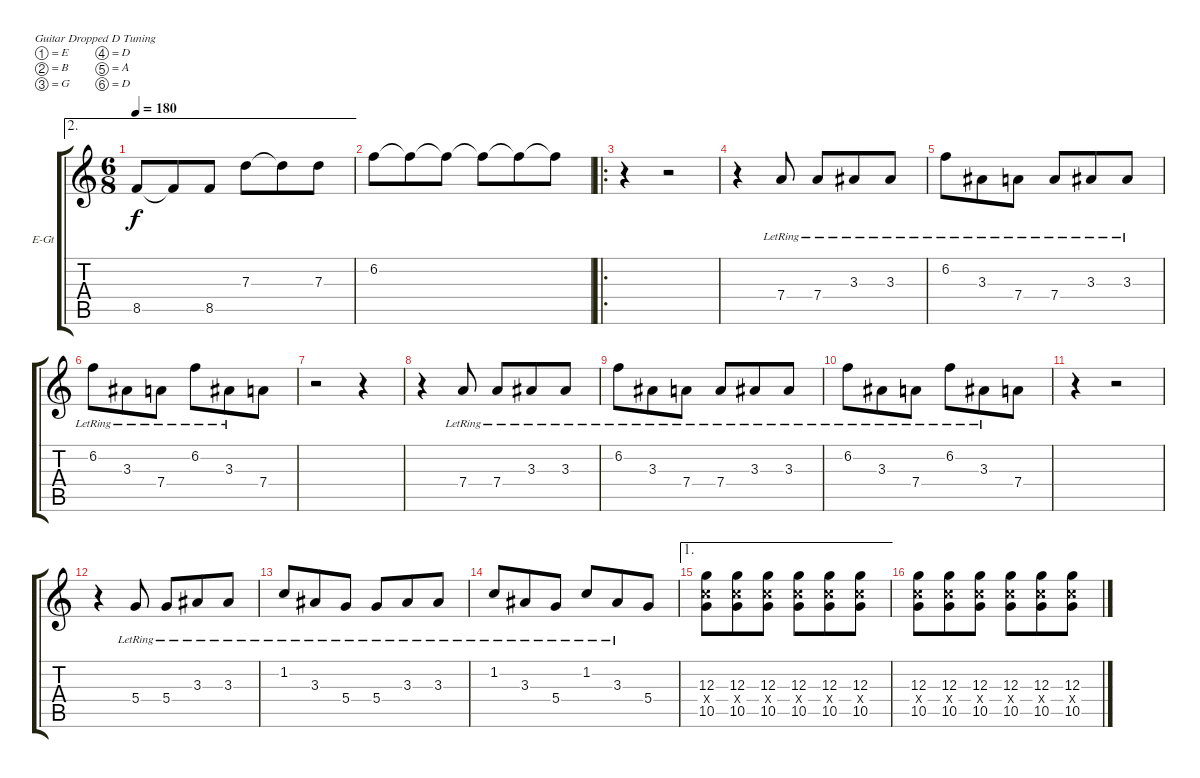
\defaultSystemsLayout 4
\bracketExtendMode groupsimilarinstruments
\firstSystemTrackNameOrientation horizontal
\otherSystemsTrackNameOrientation horizontal
\track ("Lead Guitar" "E-Gt") {instrument overdrivenguitar}
\staff {score tabs}
\tuning (E4 B3 G3 D3 A2 D2)
\ae 2
\ts (6 8)
\tempo 180
\clef g2
\ks c
8.5.8{dy f} 8.5{t}.8 8.5.8 7.3.8 7.3{t}.8 7.3.8 |
6.2.8 6.2{t}.8 6.2{t}.8 6.2{t}.8 6.2{t}.8 6.2{t}.8 |
\ro
r.4 r.2 |
r.4 7.4{lr}.8 7.4{lr}.8 3.3{lr}.8 3.3{lr}.8 |
6.2{lr}.8 3.3{lr}.8 7.4{lr}.8 7.4{lr}.8 3.3{lr}.8 3.3{lr}.8 |
6.2{lr}.8 3.3{lr}.8 7.4{lr}.8 6.2{lr}.8 3.3{lr}.8 7.4.8 |
r.2 r.4 |
r.4 7.4{lr}.8 7.4{lr}.8 3.3{lr}.8 3.3{lr}.8 |
6.2{lr}.8 3.3{lr}.8 7.4{lr}.8 7.4{lr}.8 3.3{lr}.8 3.3{lr}.8 |
6.2{lr}.8 3.3{lr}.8 7.4{lr}.8 6.2{lr}.8 3.3{lr}.8 7.4.8 |
r.4 r.2 |
r.4 5.4{lr}.8 5.4{lr}.8 3.3{lr}.8 3.3{lr}.8 |
1.2{lr}.8 3.3{lr}.8 5.4{lr}.8 5.4{lr}.8 3.3{lr}.8 3.3{lr}.8 |
1.2{lr}.8 3.3{lr}.8 5.4{lr}.8 1.2{lr}.8 3.3{lr}.8 5.4.8 |
\ae 1
(10.5 10.4{x} 12.3).8 (10.5 10.4{x} 12.3).8 (10.5 10.4{x} 12.3).8 (10.5 10.4{x} 12.3).8 (10.5 10.4{x} 12.3).8 (10.5 10.4{x} 12.3).8 |
(10.5 10.4{x} 12.3).8 (10.5 10.4{x} 12.3).8 (10.5 10.4{x} 12.3).8 (10.5 10.4{x} 12.3).8 (10.5 10.4{x} 12.3).8 (10.5 10.4{x} 12.3).8
